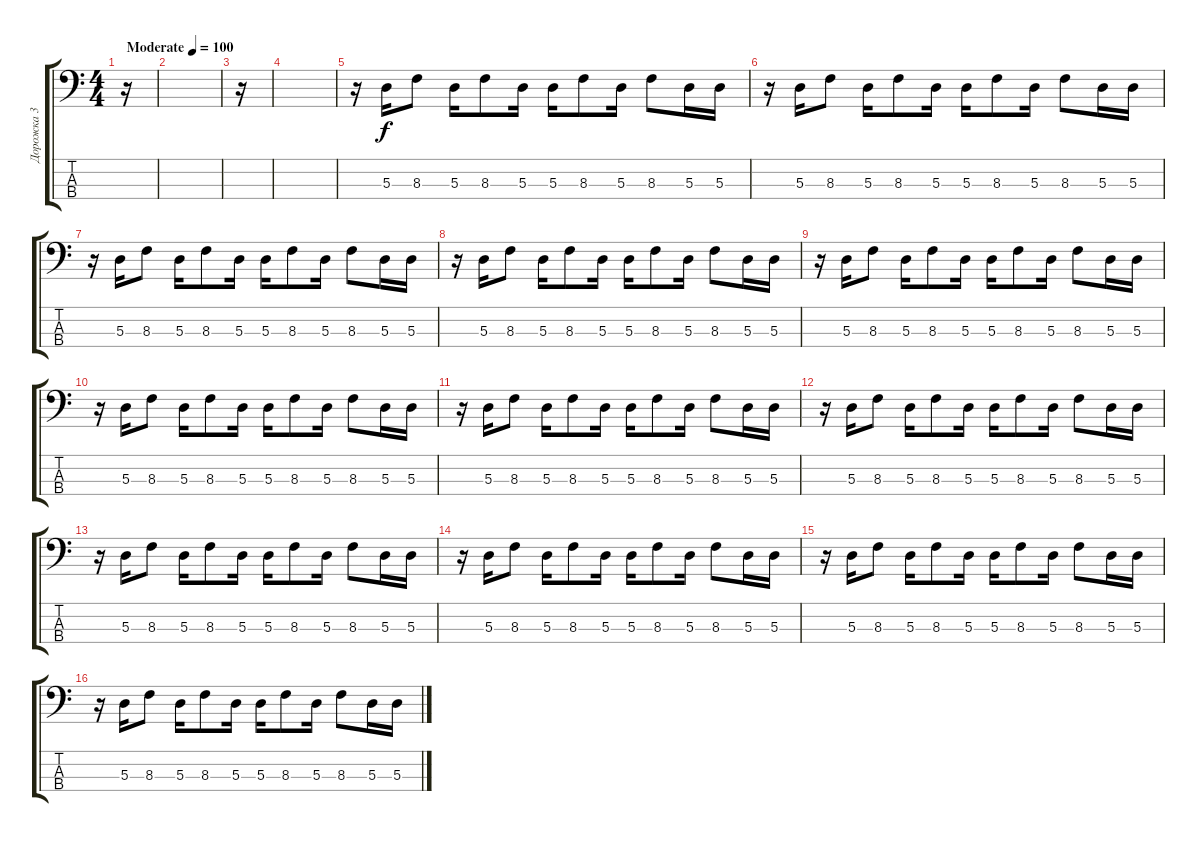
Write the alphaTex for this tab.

\track ("Дорожка 3" "Дорожка 3") {instrument electricbasspick}
\staff {score tabs}
\tuning (G2 D2 A1 E1) {hide}
\ts (4 4)
\tempo (100 "Moderate")
\clef f4
\ks c
r.16{dy f instrument electricbasspick} |
|
r.16 |
|
r.16 5.3.16 8.3.8 5.3.16 8.3.8 5.3.16 5.3.16 8.3.8 5.3.16 8.3.8 5.3.16 5.3.16 |
r.16 5.3.16 8.3.8 5.3.16 8.3.8 5.3.16 5.3.16 8.3.8 5.3.16 8.3.8 5.3.16 5.3.16 |
r.16 5.3.16 8.3.8 5.3.16 8.3.8 5.3.16 5.3.16 8.3.8 5.3.16 8.3.8 5.3.16 5.3.16 |
r.16 5.3.16 8.3.8 5.3.16 8.3.8 5.3.16 5.3.16 8.3.8 5.3.16 8.3.8 5.3.16 5.3.16 |
r.16 5.3.16 8.3.8 5.3.16 8.3.8 5.3.16 5.3.16 8.3.8 5.3.16 8.3.8 5.3.16 5.3.16 |
r.16 5.3.16 8.3.8 5.3.16 8.3.8 5.3.16 5.3.16 8.3.8 5.3.16 8.3.8 5.3.16 5.3.16 |
r.16 5.3.16 8.3.8 5.3.16 8.3.8 5.3.16 5.3.16 8.3.8 5.3.16 8.3.8 5.3.16 5.3.16 |
r.16 5.3.16 8.3.8 5.3.16 8.3.8 5.3.16 5.3.16 8.3.8 5.3.16 8.3.8 5.3.16 5.3.16 |
r.16 5.3.16 8.3.8 5.3.16 8.3.8 5.3.16 5.3.16 8.3.8 5.3.16 8.3.8 5.3.16 5.3.16 |
r.16 5.3.16 8.3.8 5.3.16 8.3.8 5.3.16 5.3.16 8.3.8 5.3.16 8.3.8 5.3.16 5.3.16 |
r.16 5.3.16 8.3.8 5.3.16 8.3.8 5.3.16 5.3.16 8.3.8 5.3.16 8.3.8 5.3.16 5.3.16 |
r.16 5.3.16 8.3.8 5.3.16 8.3.8 5.3.16 5.3.16 8.3.8 5.3.16 8.3.8 5.3.16 5.3.16
